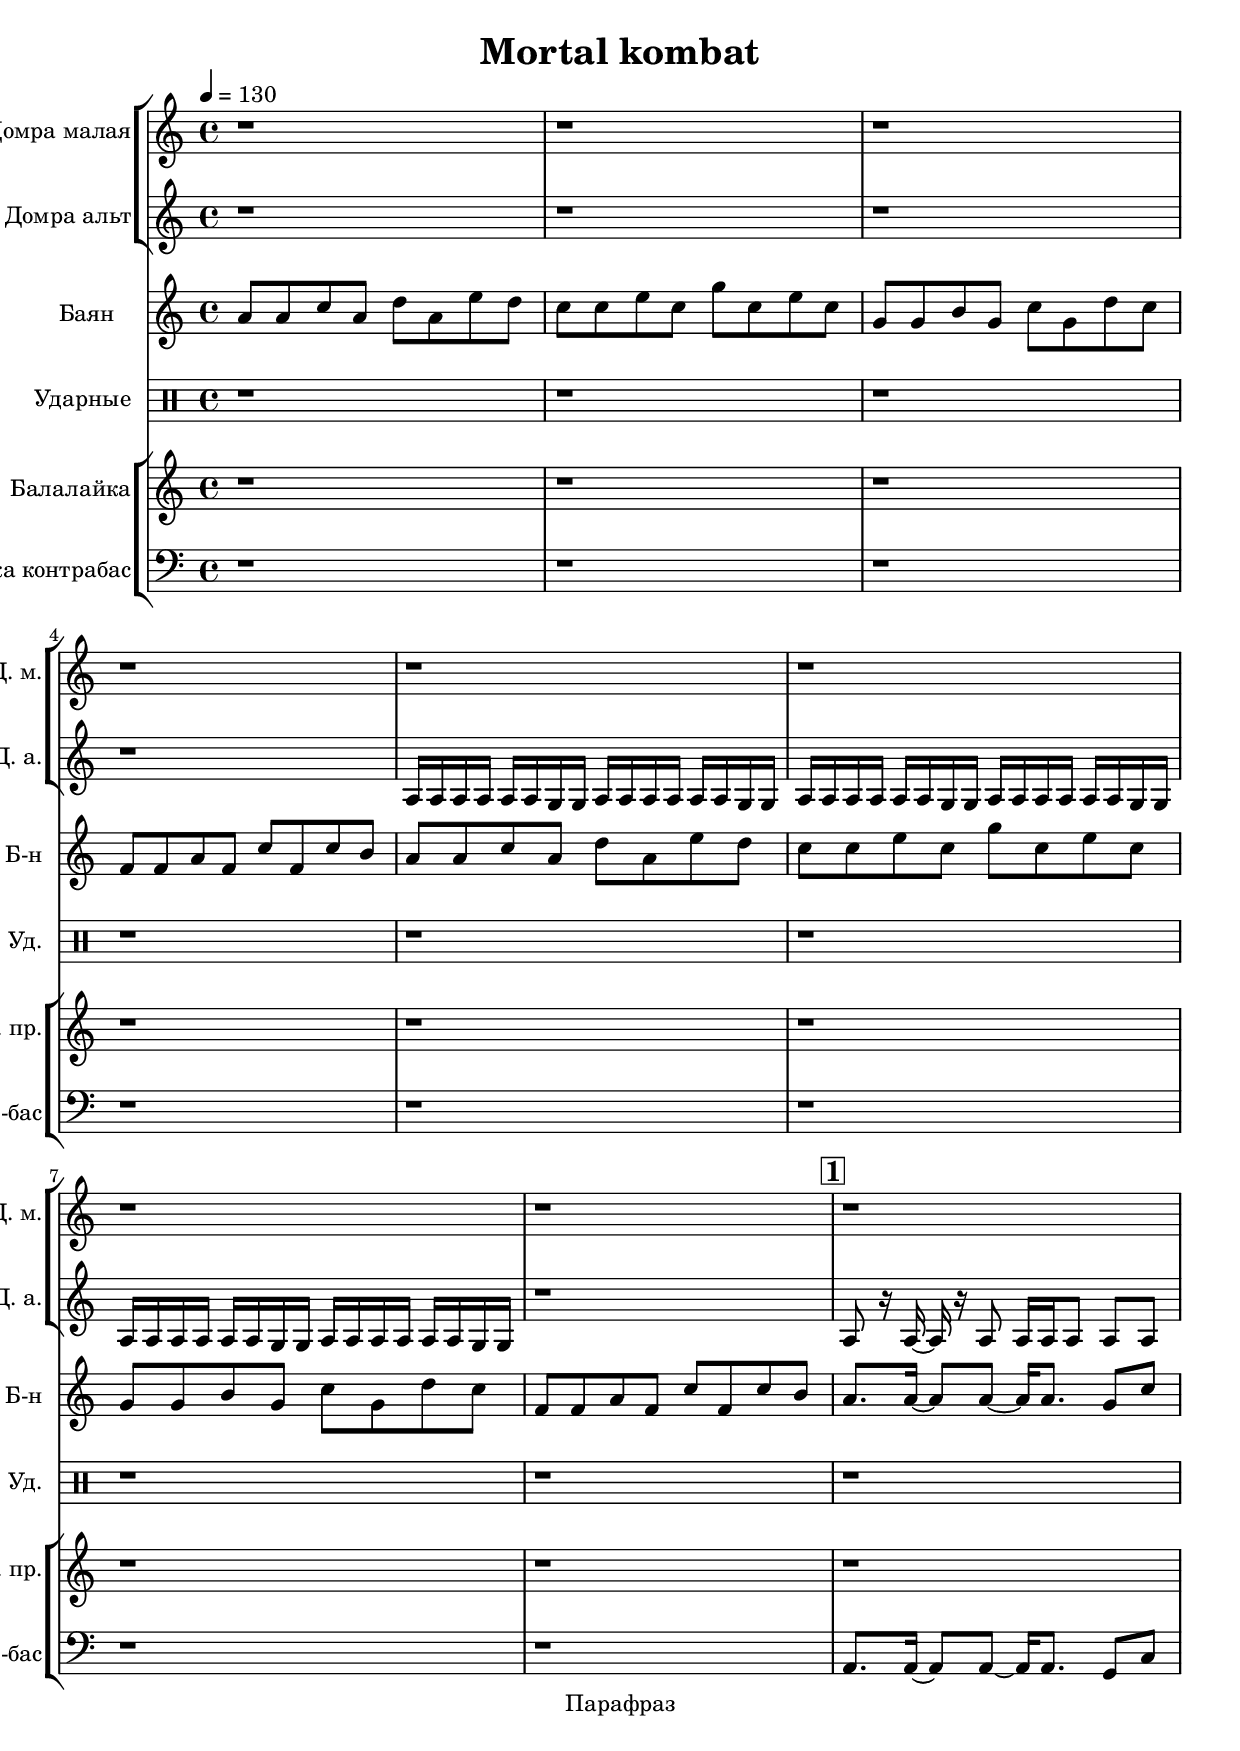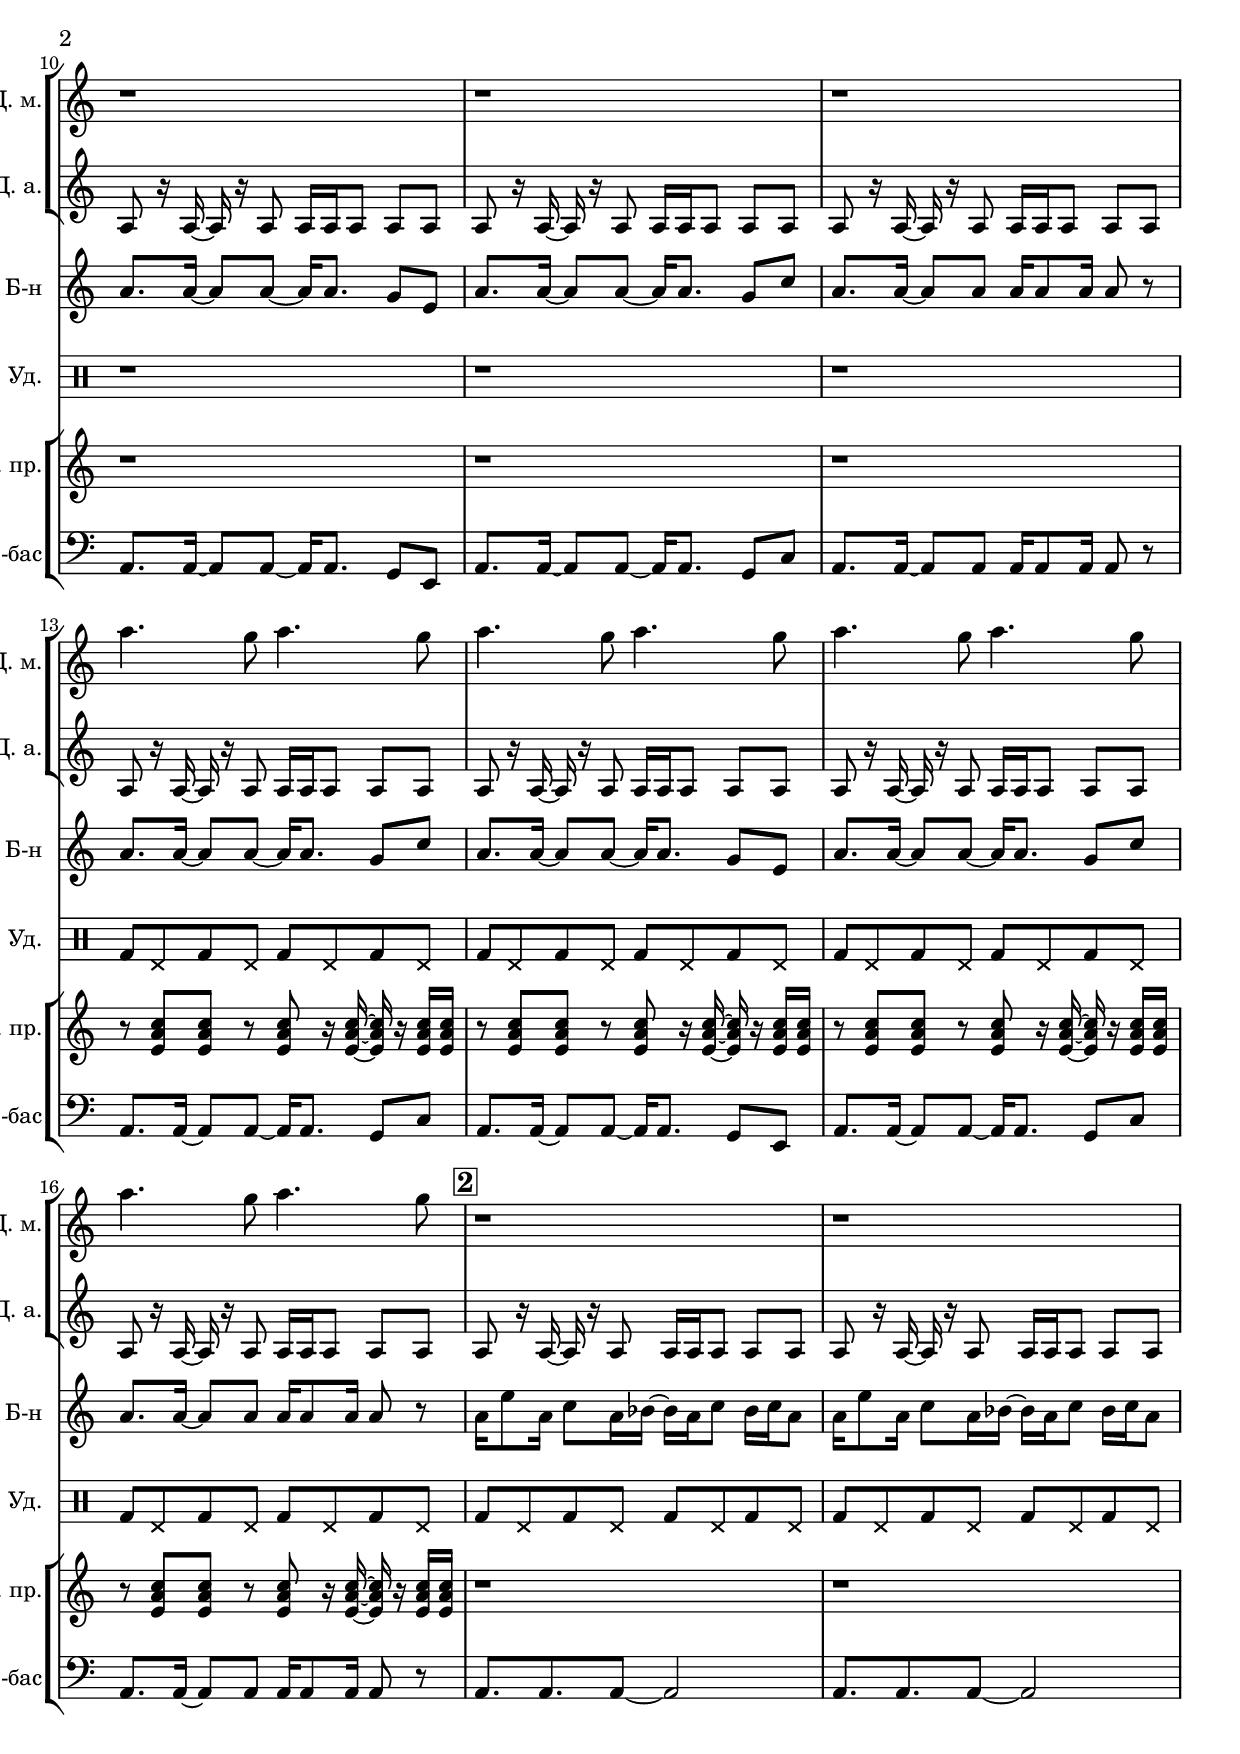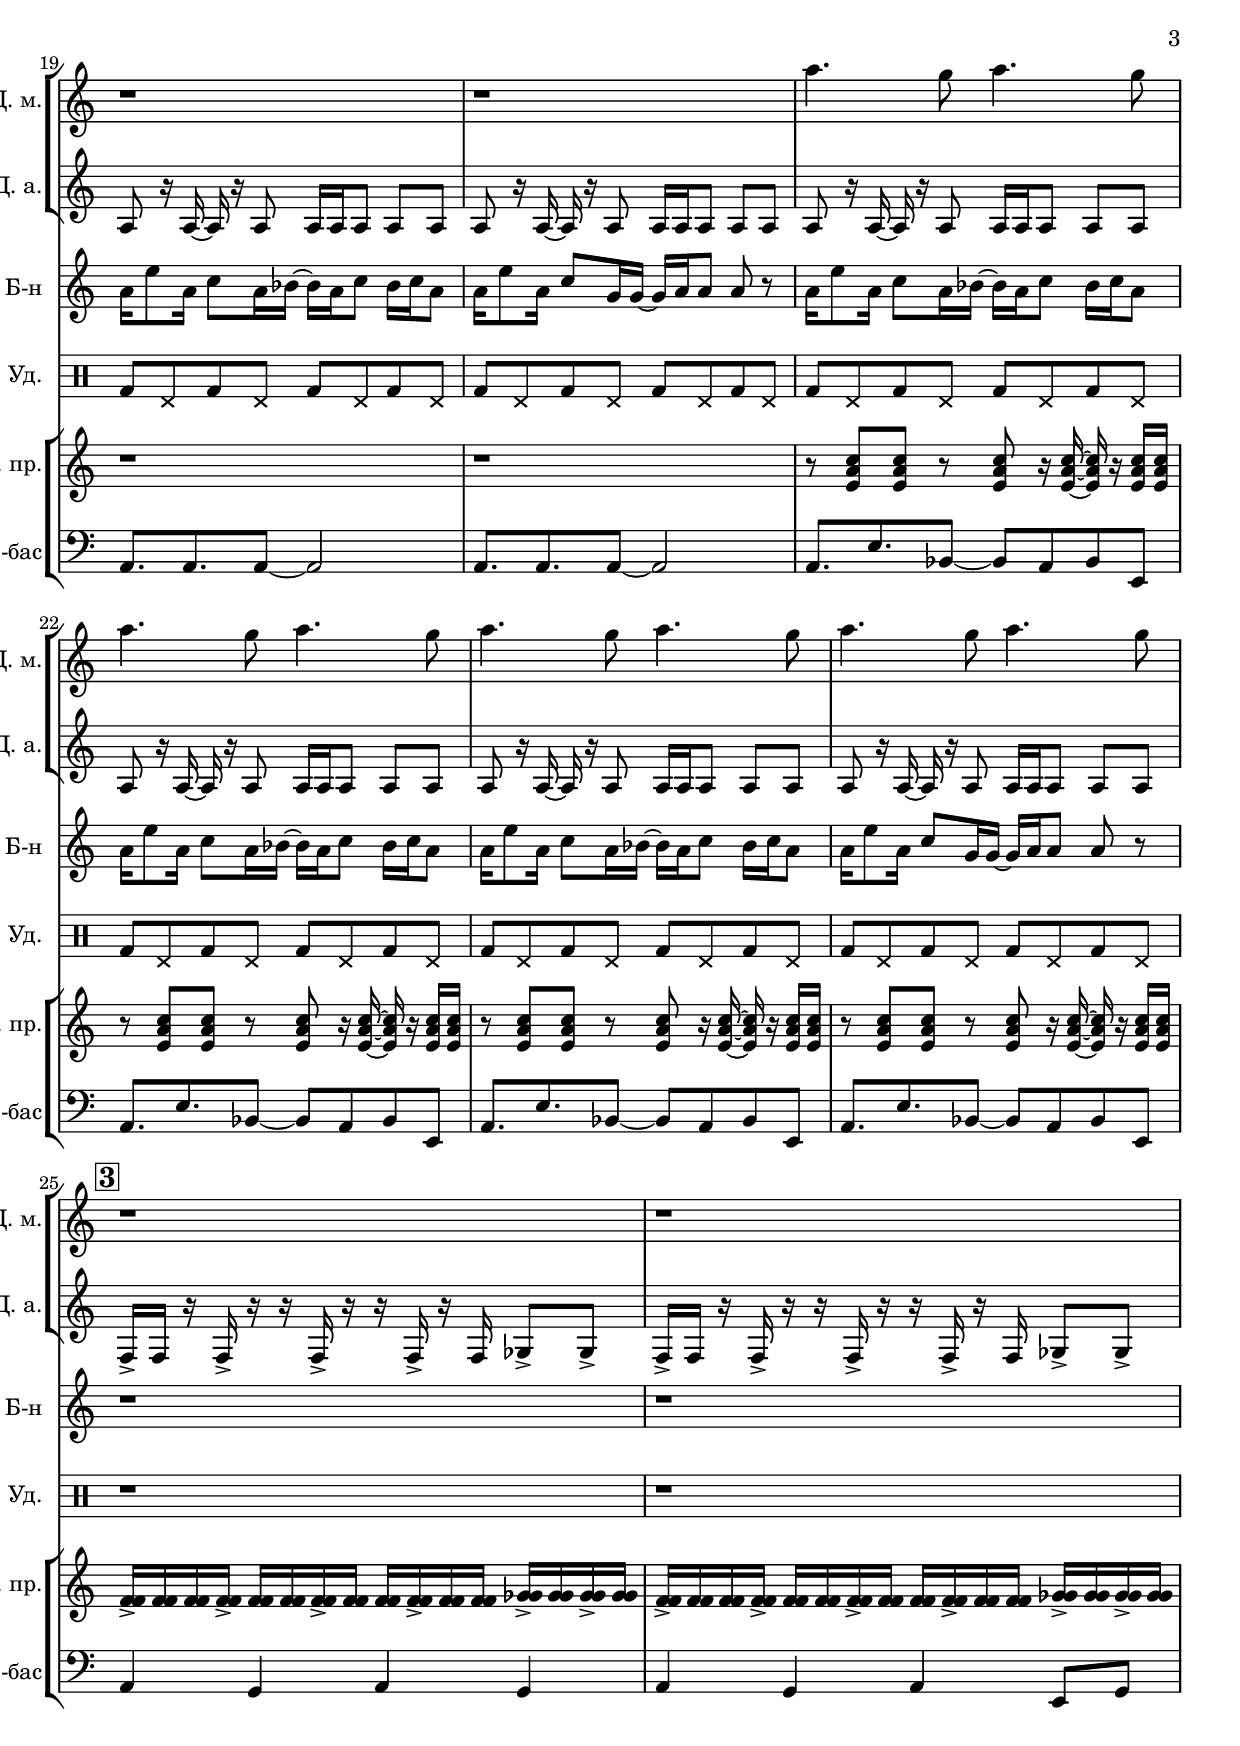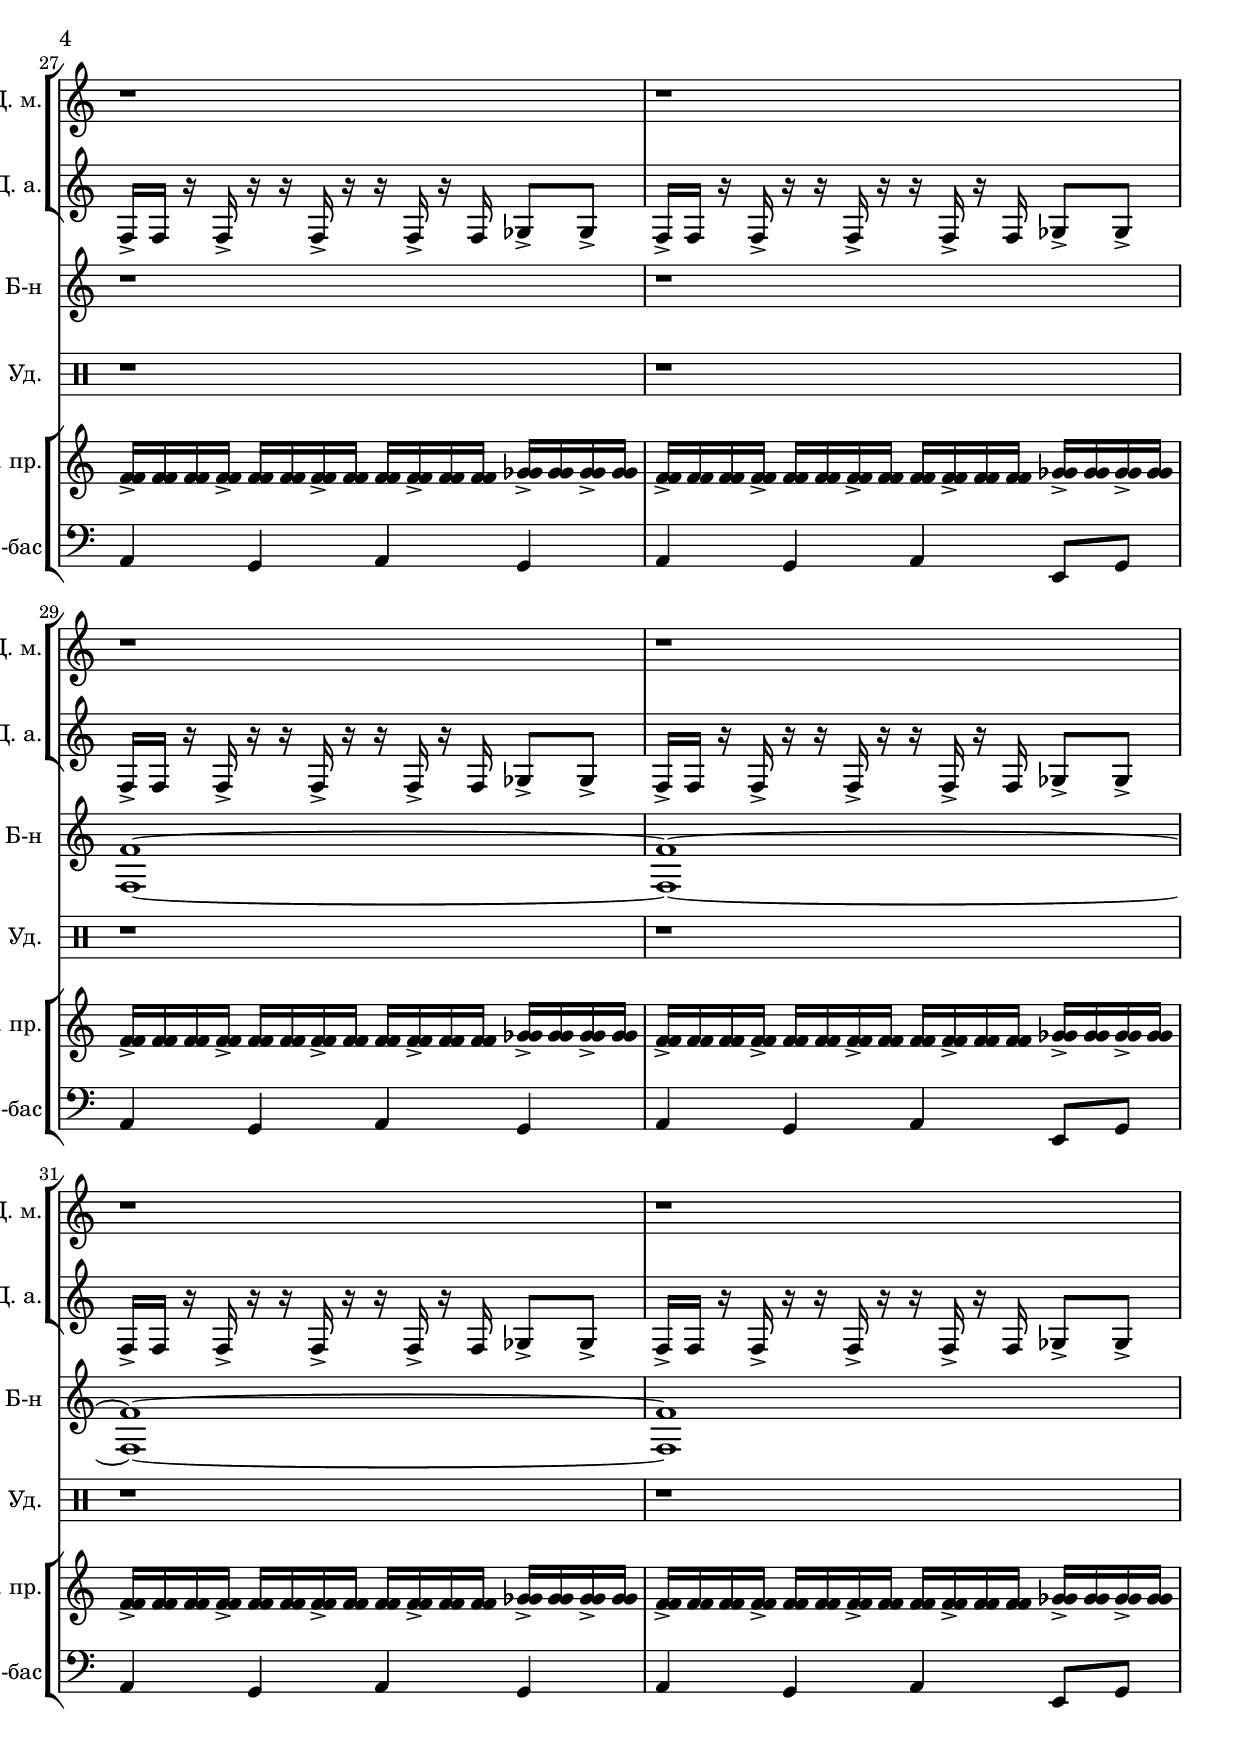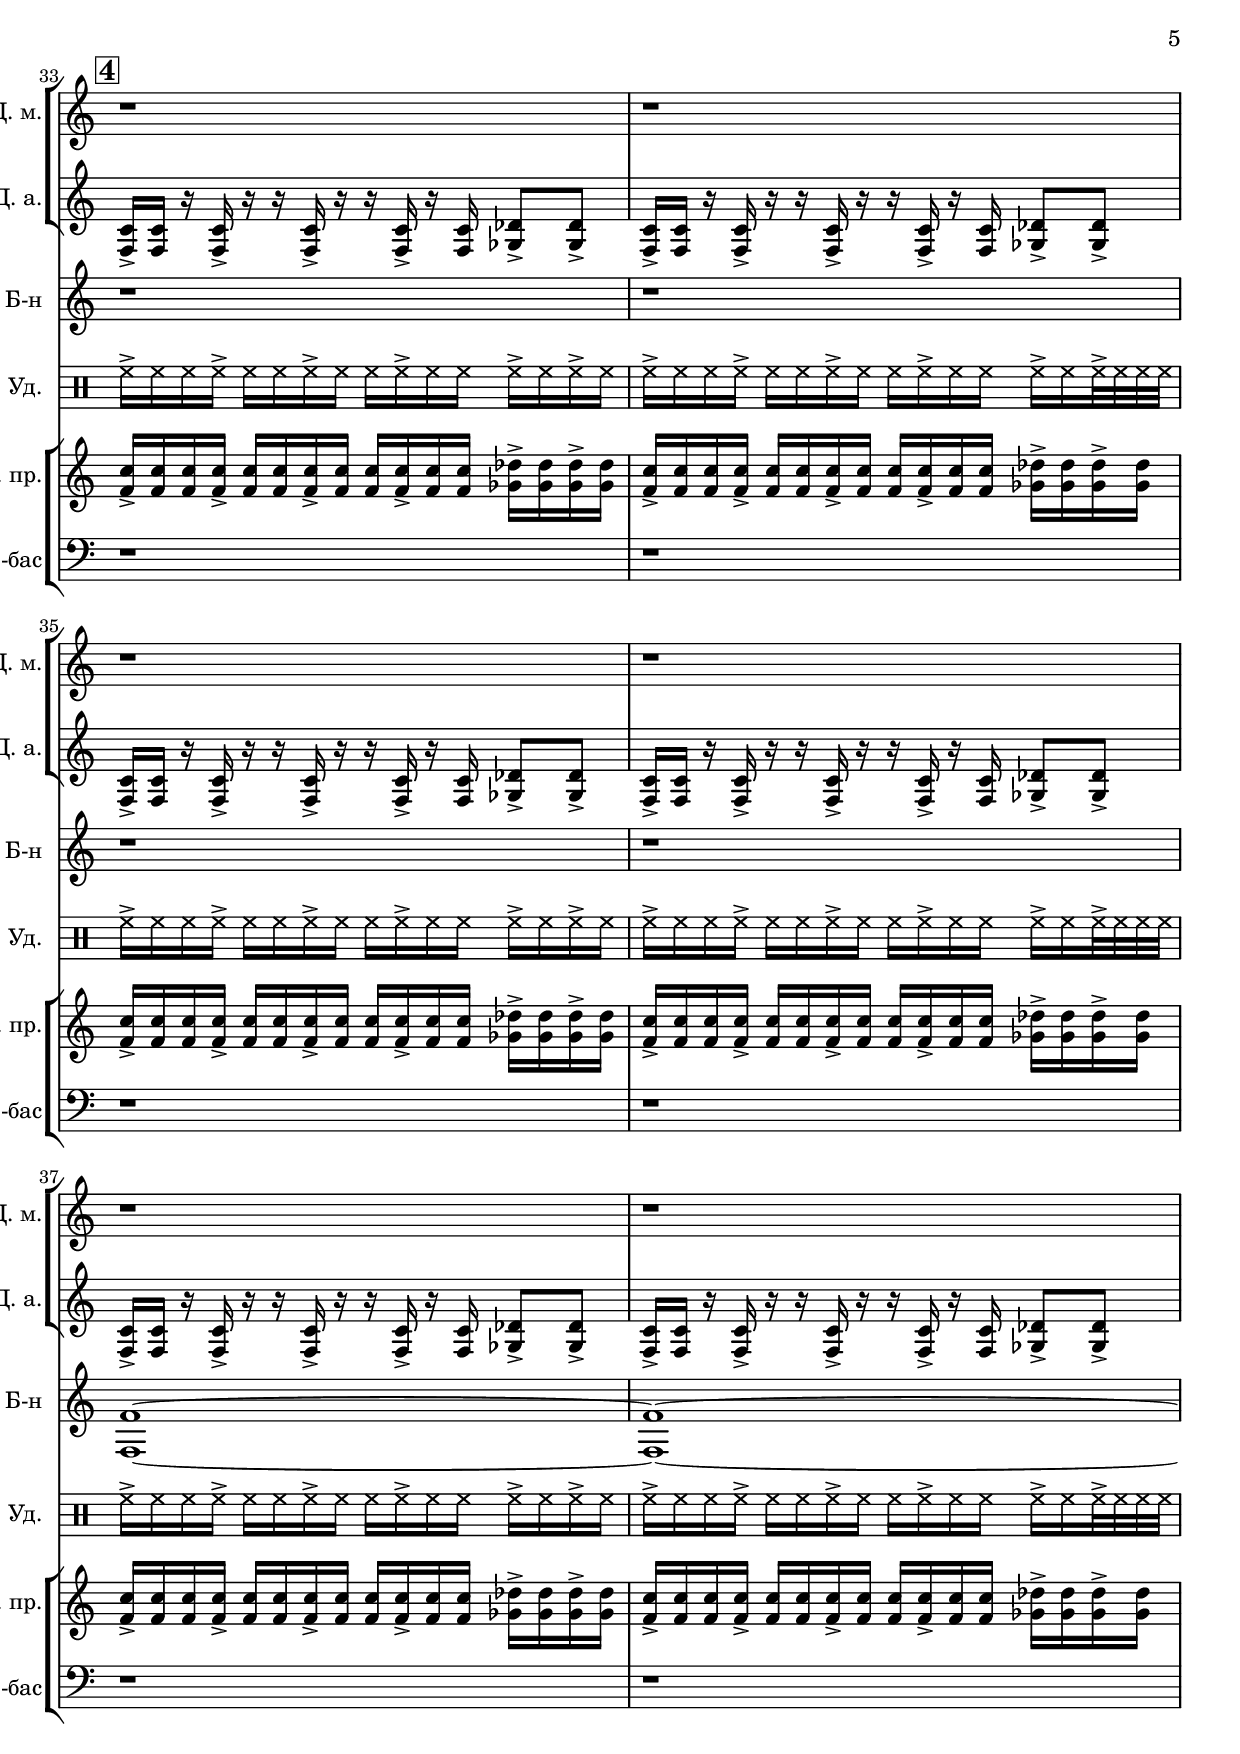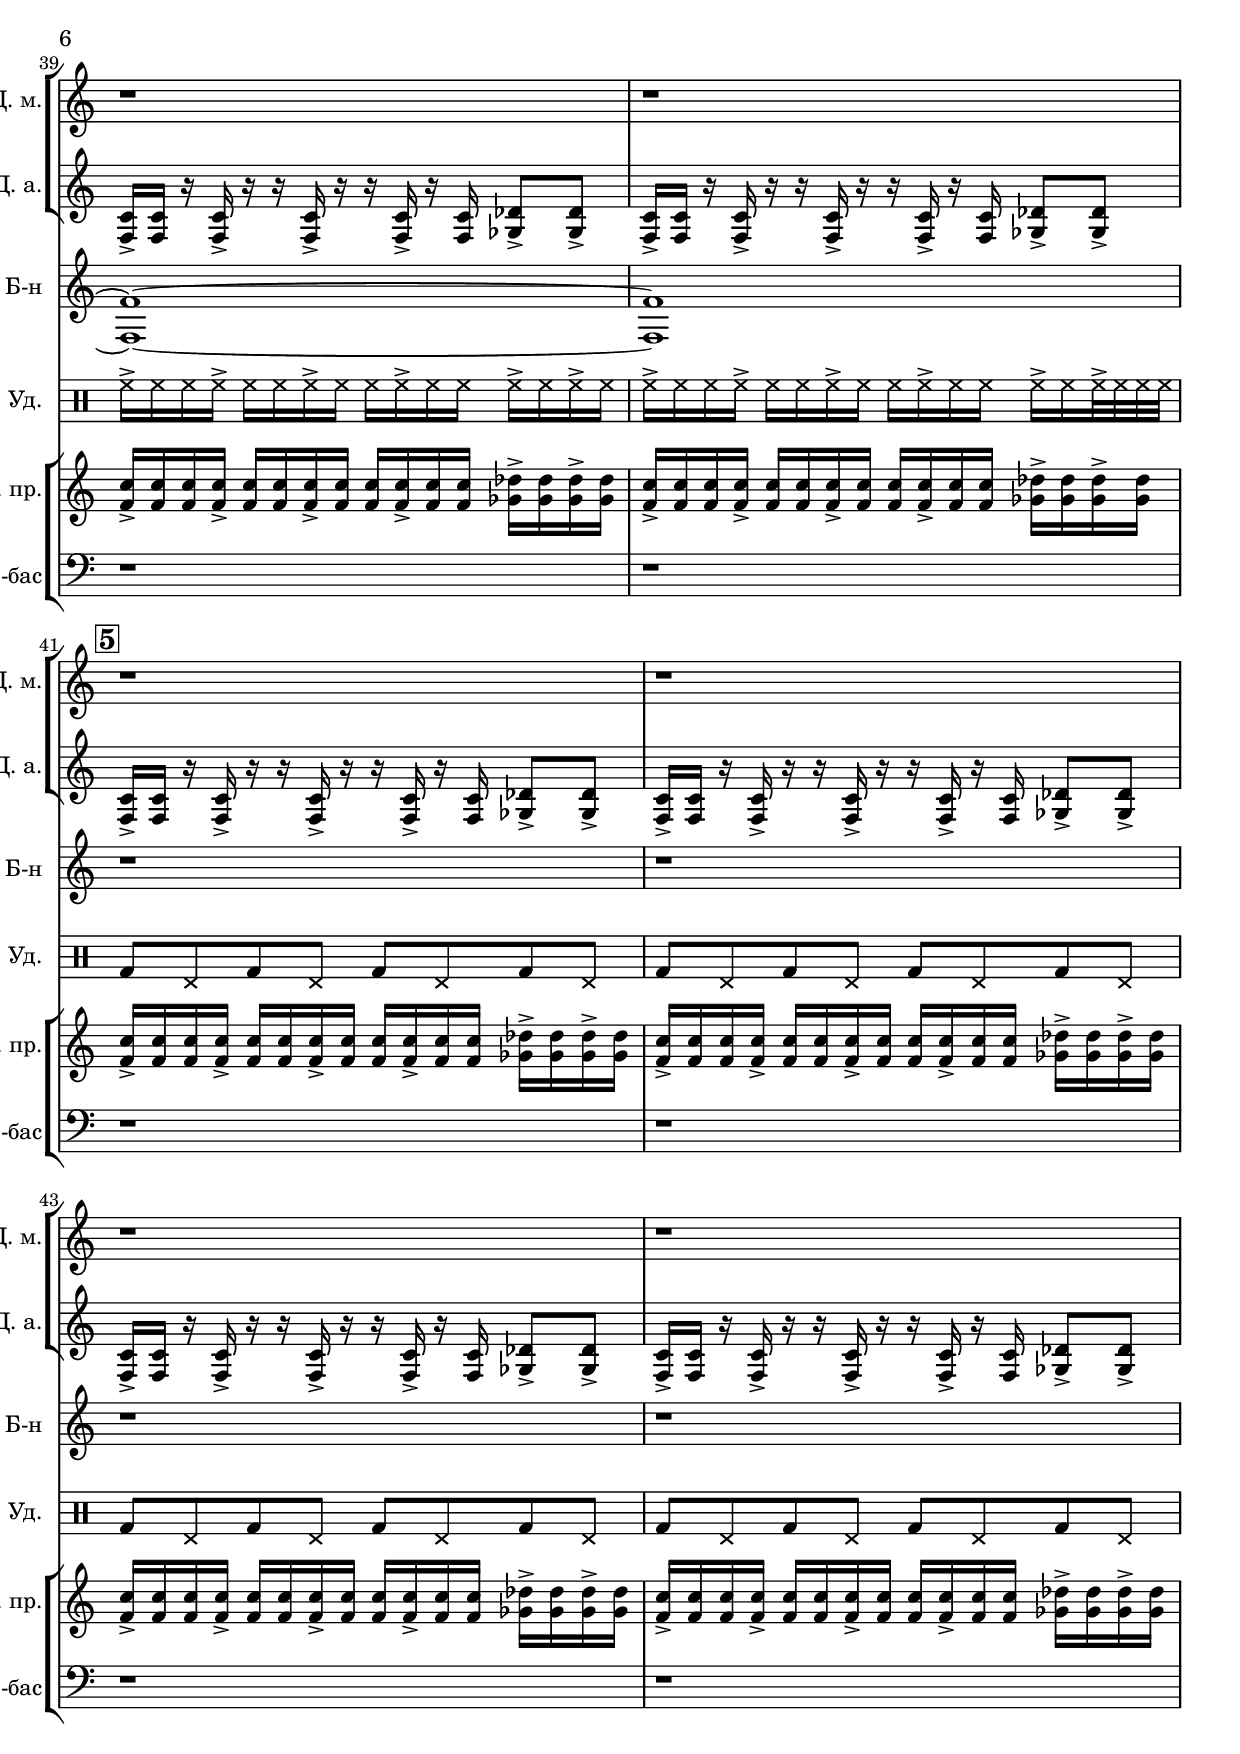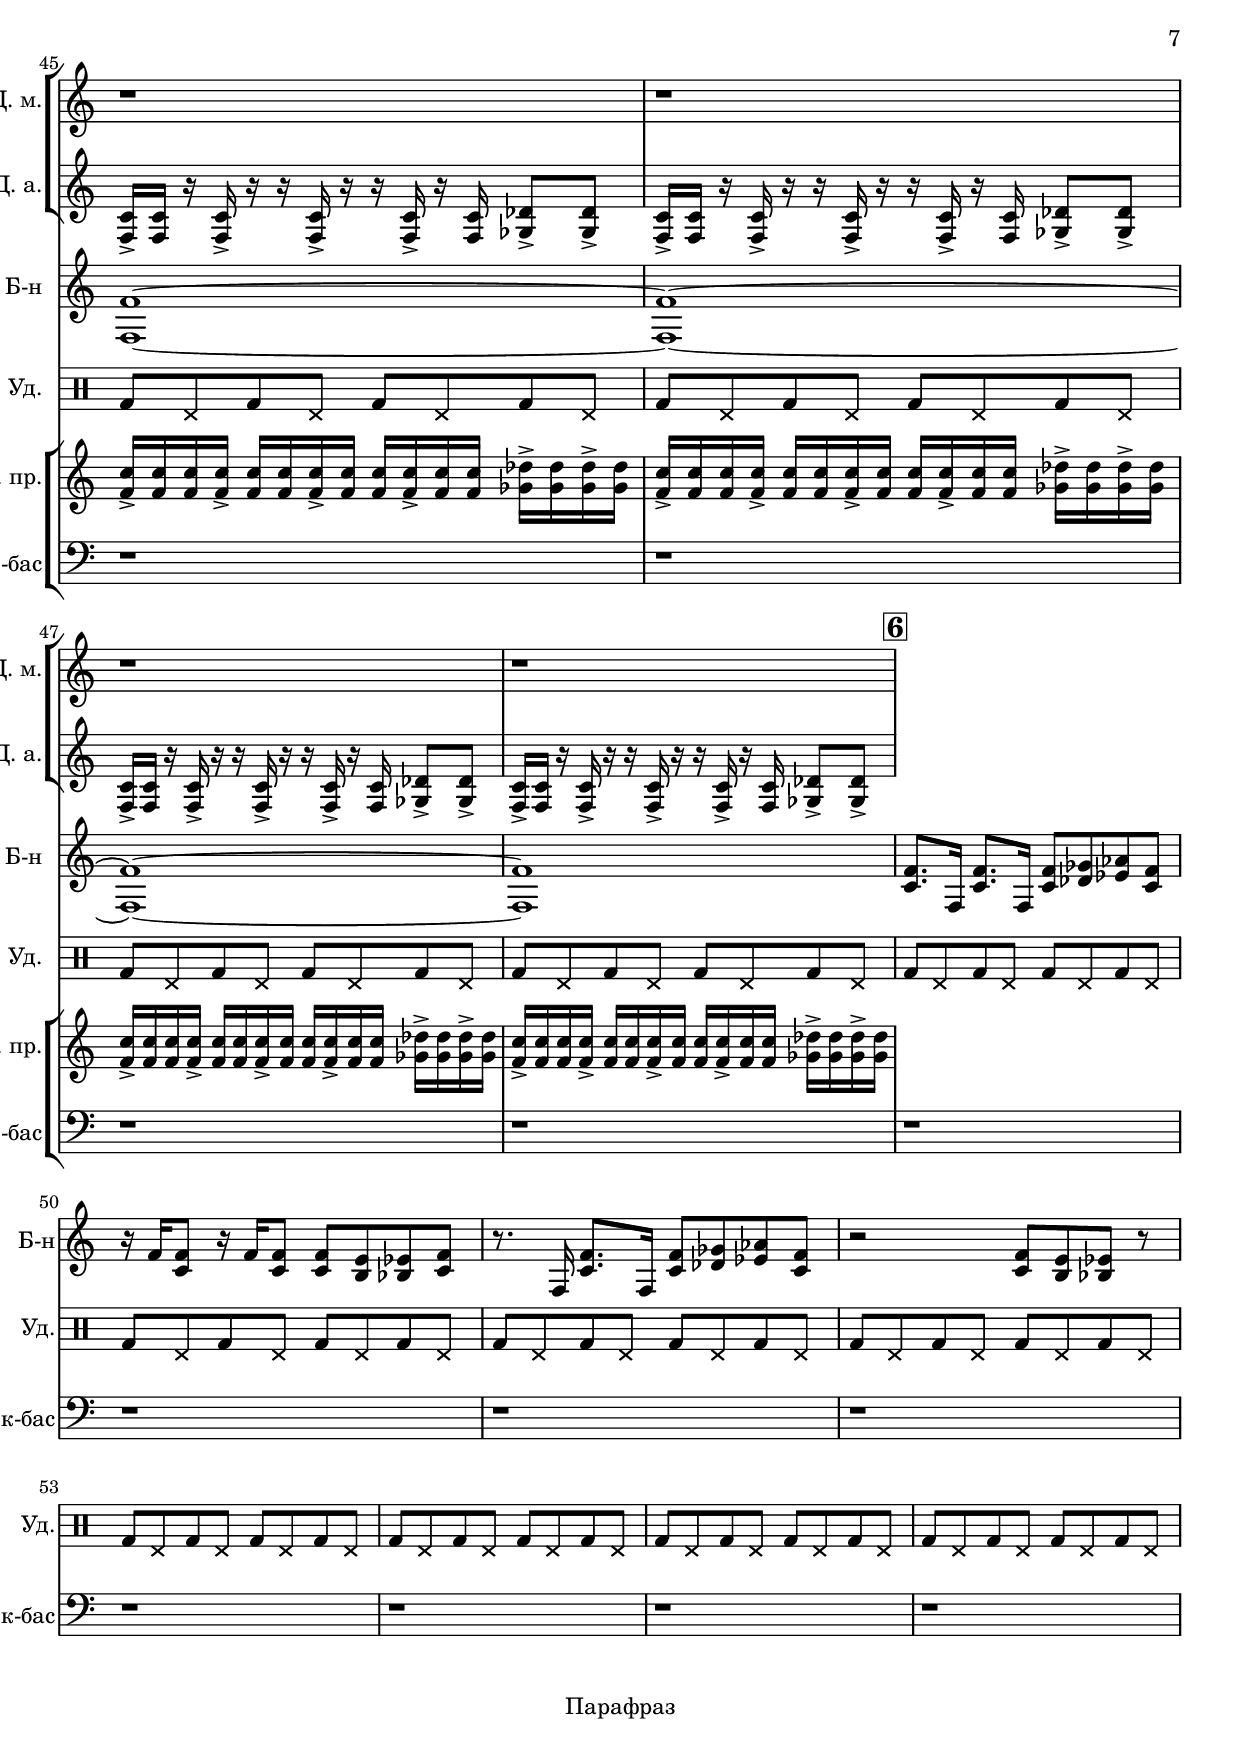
\version "2.20.0"

\header {

title = "Mortal kombat"
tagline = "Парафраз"
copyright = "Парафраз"

}

globalSets = {
\key a \minor
\time 4/4
\tempo 4 = 130
\set Score.rehearsalMarkFormatter = #format-mark-box-numbers
}

\version "2.20.0"
domra = \relative c''{
\repeat unfold 8 {r1}

%1 mark ---------------------------------

\mark \default
\repeat unfold 4 {r1}
a'4. g8 a4. g8 a4. g8 a4. g8  |
a4. g8 a4. g8 a4. g8 a4. g8   |

%2 mark ---------------------------------

\mark \default
\repeat unfold 4 {r1}
a4. g8 a4. g8 a4. g8 a4. g8  |
a4. g8 a4. g8 a4. g8 a4. g8   |

% Reptile Theme

%3 mark ------------------------------------------

\mark \default

\repeat unfold 8 {r1}

%4 mark ------------------------------------------

\mark \default

\repeat unfold 8 {r1}

%5 mark ------------------------------------------

\mark \default

\repeat unfold 8 {r1}
} 

\version "2.20.0"
alt   = \relative c'{

\repeat unfold 4 {r1}
a16 a a a a a g g a a a a a a g g |
a16 a a a a a g g a a a a a a g g |
a16 a a a a a g g a a a a a a g g |
r1                                |

%1 mark ---------------------------

\mark \default

a8 r16 a~ a r a8 a16 a a8 a a |
a8 r16 a~ a r a8 a16 a a8 a a |
a8 r16 a~ a r a8 a16 a a8 a a |
a8 r16 a~ a r a8 a16 a a8 a a |
a8 r16 a~ a r a8 a16 a a8 a a |
a8 r16 a~ a r a8 a16 a a8 a a |
a8 r16 a~ a r a8 a16 a a8 a a |
a8 r16 a~ a r a8 a16 a a8 a a |

%2 mark ---------------------------

\mark \default

a8 r16 a~ a r a8 a16 a a8 a a |
a8 r16 a~ a r a8 a16 a a8 a a |
a8 r16 a~ a r a8 a16 a a8 a a |
a8 r16 a~ a r a8 a16 a a8 a a |
a8 r16 a~ a r a8 a16 a a8 a a |
a8 r16 a~ a r a8 a16 a a8 a a |
a8 r16 a~ a r a8 a16 a a8 a a |
a8 r16 a~ a r a8 a16 a a8 a a |

% Reptile Theme
%3 mark ---------------------------

\mark \default
\repeat unfold 8 {f16-> f r f-> r r f16-> r r f-> r f ges8-> ges8->}

%4 mark ---------------------------

\mark \default

\repeat unfold 8 {<f c'>16-> <f c'> r <f c'>-> 
                  r r <f c'>16-> r 
                  r <f c'>-> r <f c'> 
                  <ges des'>8-> <ges des'>8-> | }

%5 mark ---------------------------

\mark \default

\repeat unfold 8 {<f c'>16-> <f c'> r <f c'>-> 
                  r r <f c'>16-> r 
                  r <f c'>-> r <f c'> 
                  <ges des'>8-> <ges des'>8-> | }

}

\version "2.20.0"
bayan = \relative c'' {
a8 a c a d a e' d | c c e c g' c, e c   |
g g b g c g d' c  | f, f a f c' f, c' b | 
a8 a c a d a e' d | c c e c g' c, e c   |
g g b g c g d' c  | f, f a f c' f, c' b | 

%1 rehearsal mark --------------------------

\mark \default
a8. a16~ a8 a~ a16 a8. g8 c |a8. a16~ a8 a~ a16 a8. g8 e |
a8. a16~ a8 a~ a16 a8. g8 c | a8. a16~ a8 a a16 a8 a16 a8 r |
a8. a16~ a8 a~ a16 a8. g8 c |a8. a16~ a8 a~ a16 a8. g8 e |
a8. a16~ a8 a~ a16 a8. g8 c | a8. a16~ a8 a a16 a8 a16 a8 r |
%2 rehearsal mark --------------------------

\mark \default

a16 e'8 a,16 c8 a16 bes16~ bes a16 c8 bes16 c a8 |
a16 e'8 a,16 c8 a16 bes16~ bes a16 c8 bes16 c a8 |
a16 e'8 a,16 c8 a16 bes16~ bes a16 c8 bes16 c a8 |
a16 e'8 a,16 c8 g16 g~ g a16 a8 a8 r |
a16 e'8 a,16 c8 a16 bes16~ bes a16 c8 bes16 c a8 |
a16 e'8 a,16 c8 a16 bes16~ bes a16 c8 bes16 c a8 |
a16 e'8 a,16 c8 a16 bes16~ bes a16 c8 bes16 c a8 |
a16 e'8 a,16 c8 g16 g~ g a16 a8 a8 r |

% Reptile Theme

%3 mark ------------------------------------

\mark \default

\repeat unfold 4 {r1}
\repeat unfold 4 {<f, f'>1~}

%4 mark -------------------------------------

\mark \default

\repeat unfold 4 {r1}
\repeat unfold 3 {<f f'>1~}
<f f'>                       |

%5 mark -------------------------------------

\mark \default

\repeat unfold 4 {r1}
\repeat unfold 3 {<f f'>1~}
<f f'> 

%6 mark --------------------------------------

\mark \default

<c' f>8. f,16 <c' f>8. f,16 <c' f>8 <des ges> <es aes> <c f> |
r16 f <c f>8 r16 f <c f>8 <c f> <b e> <bes es> <c f>         |
r8. f,16 <c' f>8. f,16 <c' f>8 <des ges> <es aes> <c f> |
r2 <c f>8 <b e> <bes es>8 r     |

}

\version "2.20.0"
drumsSet = \drummode{
\repeat unfold 8 {r1}

%1 mark ------------------------------------------

\mark \default

\repeat unfold 4 {r1}

\repeat unfold 4 {bd8 hhp bd hhp bd hhp bd hhp}

%2 mark ------------------------------------------

\mark \default

\repeat unfold 8 {bd8 hhp bd hhp bd hhp bd hhp}

% Reptile Theme

%3 mark ------------------------------------------

\mark \default

\repeat unfold 8 {r1}

%4 mark ------------------------------------------

\mark \default

\repeat unfold 4 {hh16-> hh hh hh-> hh hh hh-> hh
                  hh   hh-> hh hh hh-> hh hh-> hh |
                  hh-> hh hh hh-> hh hh hh-> hh
                  hh   hh-> hh hh hh-> hh hh32-> hh hh hh |
}

%5 mark ------------------------------------------

\mark \default

\repeat unfold 8 {bd8 hhp bd hhp bd hhp bd hhp}

%6 mark ------------------------------------------

\mark \default

\repeat unfold 8 {bd8 hhp bd hhp bd hhp bd hhp}

}

\version "2.20.0"
balalayka = \relative c'{
\repeat unfold 8 {r1}

%1 mark ---------------------------------

\mark \default
\repeat unfold 4 {r1}
r8 <e a c> <e a c> r <e a c> r16 <e a c>~ <e a c> r <e a c> <e a c> |
r8 <e a c> <e a c> r <e a c> r16 <e a c>~ <e a c> r <e a c> <e a c> |
r8 <e a c> <e a c> r <e a c> r16 <e a c>~ <e a c> r <e a c> <e a c> |
r8 <e a c> <e a c> r <e a c> r16 <e a c>~ <e a c> r <e a c> <e a c> |

%2 mark ---------------------------------

\mark \default

\repeat unfold 4 {r1}
r8 <e a c> <e a c> r <e a c> r16 <e a c>~ <e a c> r <e a c> <e a c> |
r8 <e a c> <e a c> r <e a c> r16 <e a c>~ <e a c> r <e a c> <e a c> |
r8 <e a c> <e a c> r <e a c> r16 <e a c>~ <e a c> r <e a c> <e a c> |
r8 <e a c> <e a c> r <e a c> r16 <e a c>~ <e a c> r <e a c> <e a c> |

% Reptile Theme

%3 mark ----------------------------------

\mark \default

\repeat unfold 8 {<f f>16-> <f f> <f f> <f f>-> 
                  <f f> <f f> <f f>-> <f f>
                  <f f> <f f>-> <f f> <f f>
                  <ges ges>-> < ges ges> <ges ges>-> <ges ges>}

%4 mark  ----------------------------------

\mark \default

\repeat unfold 8 {<f c'>16-> <f c'> <f c'> <f c'>-> 
                  <f c'> <f c'> <f c'>-> <f c'>
                  <f c'> <f c'>-> <f c'> <f c'>
                  <ges des'>-> < ges des'> <ges des'>-> <ges des'>}

%5 mark  ----------------------------------

\mark \default

\repeat unfold 8 {<f c'>16-> <f c'> <f c'> <f c'>-> 
                  <f c'> <f c'> <f c'>-> <f c'>
                  <f c'> <f c'>-> <f c'> <f c'>
                  <ges des'>-> < ges des'> <ges des'>-> <ges des'>}
}


\version "2.20.0"
kontrabass = \relative{
\clef "bass"
\repeat unfold 8 {r1}

%1 rehearsal mark --------------------------

\mark \default
a,8. a16~ a8 a~ a16 a8. g8 c |a8. a16~ a8 a~ a16 a8. g8 e |
a8. a16~ a8 a~ a16 a8. g8 c | a8. a16~ a8 a a16 a8 a16 a8 r |
a8. a16~ a8 a~ a16 a8. g8 c |a8. a16~ a8 a~ a16 a8. g8 e |
a8. a16~ a8 a~ a16 a8. g8 c | a8. a16~ a8 a a16 a8 a16 a8 r |

%2 mark ------------------------------------

\mark \default
\repeat unfold 4 {a8. a  a8~ a2}
\repeat unfold 4 {a8. e' bes8~ bes8 a bes e,}

%3 mark -------------------------------------

\mark \default

\repeat unfold 4 {a4 g a g   |
                  a g a e8 g |}

%4 mark -------------------------------------

\mark \default

\repeat unfold 8 {r1}

%5 mark -------------------------------------

\mark \default

\repeat unfold 8 {r1}

%6 mark -------------------------------------

\mark \default

\repeat unfold 8 {r1}

}





\score {

<<
\new StaffGroup <<
    \new Staff \with {
       instrumentName = "Домра малая"
       shortInstrumentName = "Д. м."
       midiInstrument = "violin"
      } 
      {\globalSets
       \domra}
    \new Staff \with {
       instrumentName = "Домра альт"
       shortInstrumentName = "Д. а."
       midiInstrument = "banjo"
       }
       {\globalSets
        \alt}
>>
\new Staff \with {
    instrumentName = "Баян"
    shortInstrumentName = "Б-н"
    midiInstrument = "harmonica"
    }
    {\globalSets
     \bayan}
\new DrumStaff \with 
    {
    instrumentName = "Ударные"
    shortInstrumentName = "Уд."
    }
    {\globalSets
     \drumsSet}
\new StaffGroup <<
    \new Staff \with {
       instrumentName = "Балалайка"
       shortInstrumentName = "Б. пр."
       midiInstrument = "acoustic guitar (nylon)"
       }
       {\globalSets
        \balalayka}
    \new Staff \with {
     instrumentName = "Балалайка контрабас"
     shortInstrumentName = "Б. к-бас"
     midiInstrument = "acoustic bass"
      }
       {\globalSets
        \kontrabass}
     >>

>>


\layout {}
\midi {}
}
